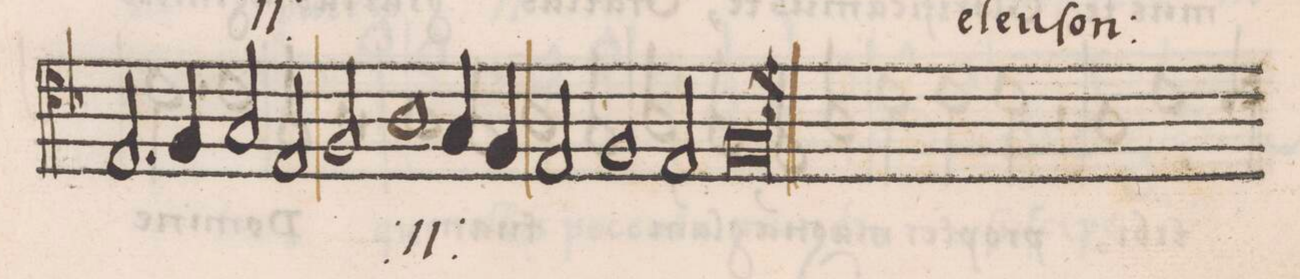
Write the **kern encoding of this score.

**kern	**text
*I"ALTVS	*
*clefC4	*
*k[b-]	*
*met(C|)	*
*M2/1	*
=82-	=82-
2.E/	.
4F/	.
2G/	.
2E/	.
=83-	=83-
2F/	.
*	*ij
1A	e-
4G/	.
4F/	.
=84-	=84-
2E/	.
1F	-le-
2E/	-ii-
=85-	=85-
0Fl	-ſon:
*	*Xij
==	==
*-	*-
